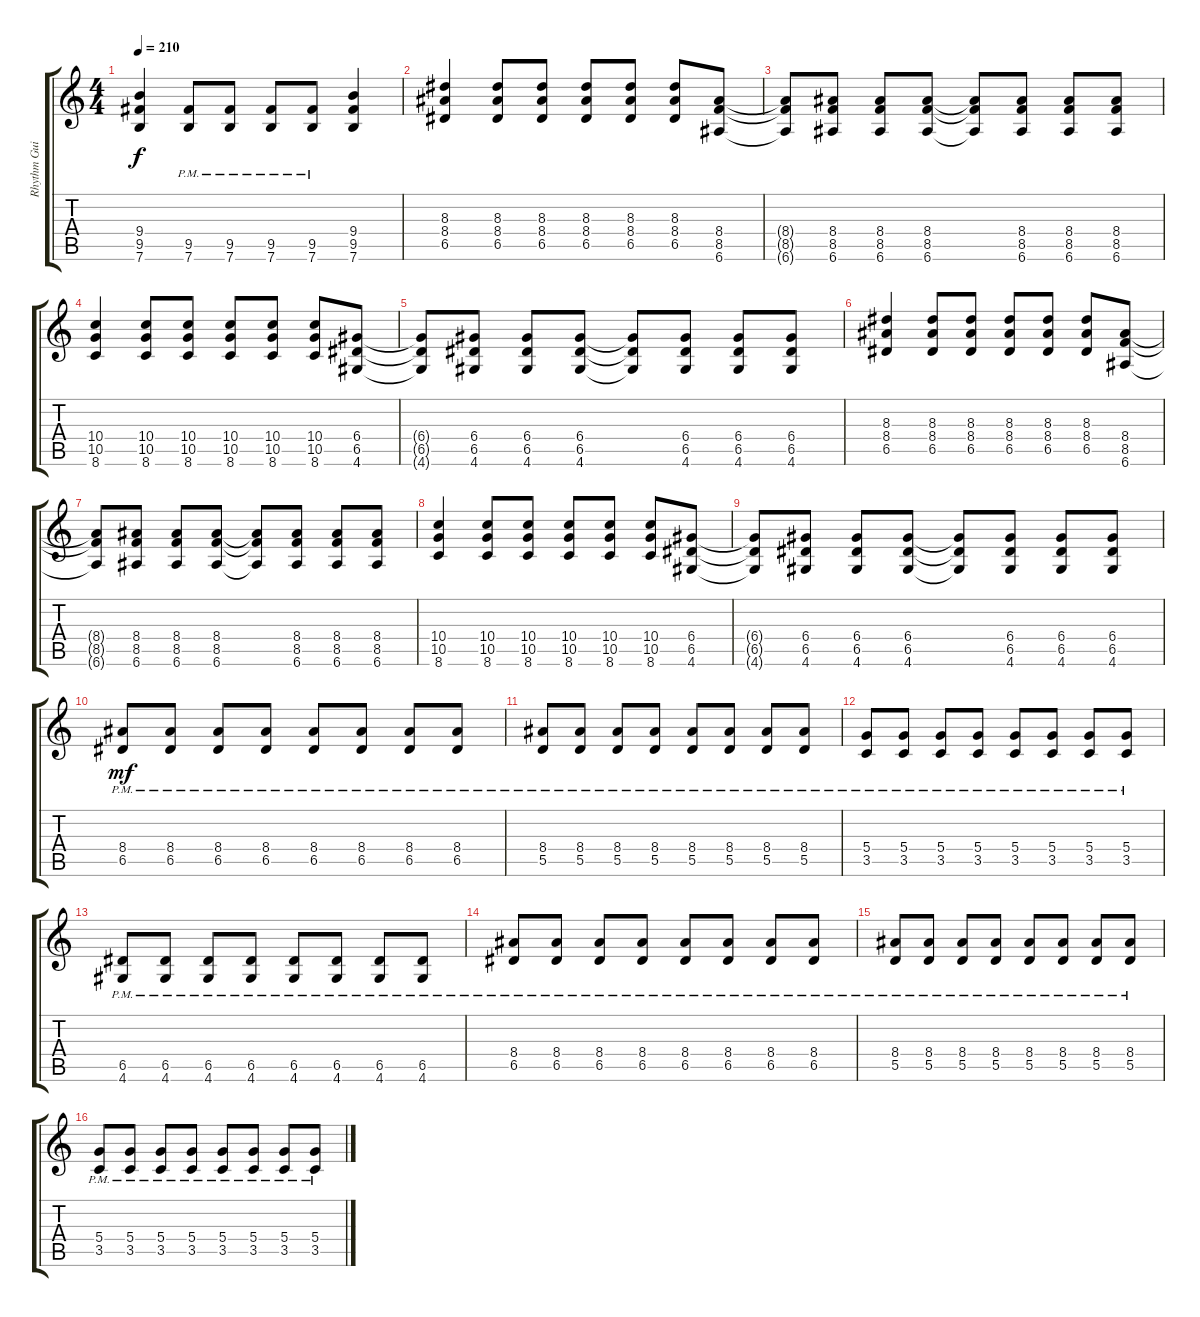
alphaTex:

\track ("Rhythm Guitar  " "Rhythm Gui") {instrument overdrivenguitar}
\staff {score tabs}
\tuning (E4 B3 G3 D3 A2 E2) {hide}
\ts (4 4)
\tempo 210
\clef g2
\ks c
(9.4 9.5 7.6).4{dy f} (9.5{pm} 7.6{pm}).8 (9.5{pm} 7.6{pm}).8 (9.5{pm} 7.6{pm}).8 (9.5{pm} 7.6{pm}).8 (9.4 9.5 7.6).4 |
(8.3 8.4 6.5).4 (8.3 8.4 6.5).8 (8.3 8.4 6.5).8 (8.3 8.4 6.5).8 (8.3 8.4 6.5).8 (8.3 8.4 6.5).8 (8.4 8.5 6.6).8 |
(8.4{t} 8.5{t} 6.6{t}).8 (8.4 8.5 6.6).8 (8.4 8.5 6.6).8 (8.4 8.5 6.6).8 (8.4{t} 8.5{t} 6.6{t}).8 (8.4 8.5 6.6).8 (8.4 8.5 6.6).8 (8.4 8.5 6.6).8 |
(10.4 10.5 8.6).4 (10.4 10.5 8.6).8 (10.4 10.5 8.6).8 (10.4 10.5 8.6).8 (10.4 10.5 8.6).8 (10.4 10.5 8.6).8 (6.4 6.5 4.6).8 |
(6.4{t} 6.5{t} 4.6{t}).8 (6.4 6.5 4.6).8 (6.4 6.5 4.6).8 (6.4 6.5 4.6).8 (6.4{t} 6.5{t} 4.6{t}).8 (6.4 6.5 4.6).8 (6.4 6.5 4.6).8 (6.4 6.5 4.6).8 |
(8.3 8.4 6.5).4 (8.3 8.4 6.5).8 (8.3 8.4 6.5).8 (8.3 8.4 6.5).8 (8.3 8.4 6.5).8 (8.3 8.4 6.5).8 (8.4 8.5 6.6).8 |
(8.4{t} 8.5{t} 6.6{t}).8 (8.4 8.5 6.6).8 (8.4 8.5 6.6).8 (8.4 8.5 6.6).8 (8.4{t} 8.5{t} 6.6{t}).8 (8.4 8.5 6.6).8 (8.4 8.5 6.6).8 (8.4 8.5 6.6).8 |
(10.4 10.5 8.6).4 (10.4 10.5 8.6).8 (10.4 10.5 8.6).8 (10.4 10.5 8.6).8 (10.4 10.5 8.6).8 (10.4 10.5 8.6).8 (6.4 6.5 4.6).8 |
(6.4{t} 6.5{t} 4.6{t}).8 (6.4 6.5 4.6).8 (6.4 6.5 4.6).8 (6.4 6.5 4.6).8 (6.4{t} 6.5{t} 4.6{t}).8 (6.4 6.5 4.6).8 (6.4 6.5 4.6).8 (6.4 6.5 4.6).8 |
(8.4{pm} 6.5{pm}).8{dy mf} (8.4{pm} 6.5{pm}).8 (8.4{pm} 6.5{pm}).8 (8.4{pm} 6.5{pm}).8 (8.4{pm} 6.5{pm}).8 (8.4{pm} 6.5{pm}).8 (8.4{pm} 6.5{pm}).8 (8.4{pm} 6.5{pm}).8 |
(8.4{pm} 5.5{pm}).8 (8.4{pm} 5.5{pm}).8 (8.4{pm} 5.5{pm}).8 (8.4{pm} 5.5{pm}).8 (8.4{pm} 5.5{pm}).8 (8.4{pm} 5.5{pm}).8 (8.4{pm} 5.5{pm}).8 (8.4{pm} 5.5{pm}).8 |
(5.4{pm} 3.5{pm}).8 (5.4{pm} 3.5{pm}).8 (5.4{pm} 3.5{pm}).8 (5.4{pm} 3.5{pm}).8 (5.4{pm} 3.5{pm}).8 (5.4{pm} 3.5{pm}).8 (5.4{pm} 3.5{pm}).8 (5.4{pm} 3.5{pm}).8 |
(6.5{pm} 4.6{pm}).8 (6.5{pm} 4.6{pm}).8 (6.5{pm} 4.6{pm}).8 (6.5{pm} 4.6{pm}).8 (6.5{pm} 4.6{pm}).8 (6.5{pm} 4.6{pm}).8 (6.5{pm} 4.6{pm}).8 (6.5{pm} 4.6{pm}).8 |
(8.4{pm} 6.5{pm}).8 (8.4{pm} 6.5{pm}).8 (8.4{pm} 6.5{pm}).8 (8.4{pm} 6.5{pm}).8 (8.4{pm} 6.5{pm}).8 (8.4{pm} 6.5{pm}).8 (8.4{pm} 6.5{pm}).8 (8.4{pm} 6.5{pm}).8 |
(8.4{pm} 5.5{pm}).8 (8.4{pm} 5.5{pm}).8 (8.4{pm} 5.5{pm}).8 (8.4{pm} 5.5{pm}).8 (8.4{pm} 5.5{pm}).8 (8.4{pm} 5.5{pm}).8 (8.4{pm} 5.5{pm}).8 (8.4{pm} 5.5{pm}).8 |
(5.4{pm} 3.5{pm}).8 (5.4{pm} 3.5{pm}).8 (5.4{pm} 3.5{pm}).8 (5.4{pm} 3.5{pm}).8 (5.4{pm} 3.5{pm}).8 (5.4{pm} 3.5{pm}).8 (5.4{pm} 3.5{pm}).8 (5.4{pm} 3.5{pm}).8
